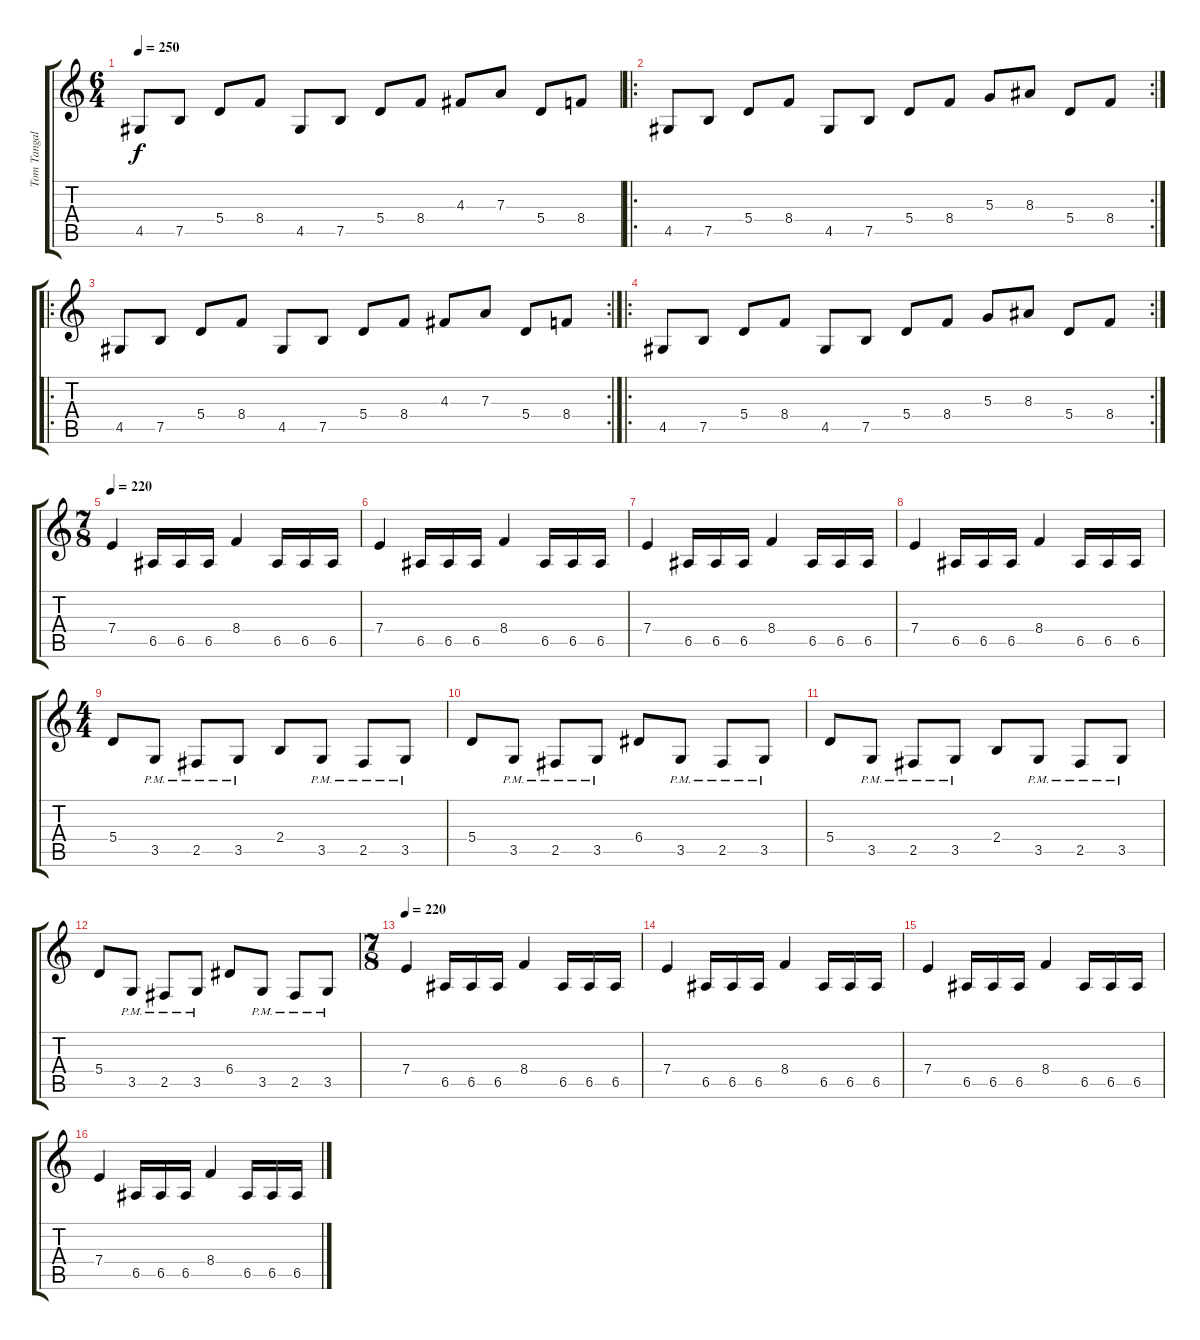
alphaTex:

\track ("Tom Tangalos" "Tom Tangal") {instrument distortionguitar}
\staff {score tabs}
\tuning (B3 Gb3 D3 A2 E2 B1) {hide}
\ts (6 4)
\tempo 250
\clef g2
\ks c
4.5.8{dy f} 7.5.8 5.4.8 8.4.8 4.5.8 7.5.8 5.4.8 8.4.8 4.3.8 7.3.8 5.4.8 8.4.8 |
\ro
\rc 2
4.5.8 7.5.8 5.4.8 8.4.8 4.5.8 7.5.8 5.4.8 8.4.8 5.3.8 8.3.8 5.4.8 8.4.8 |
\ro
\rc 2
4.5.8 7.5.8 5.4.8 8.4.8 4.5.8 7.5.8 5.4.8 8.4.8 4.3.8 7.3.8 5.4.8 8.4.8 |
\ro
\rc 2
4.5.8 7.5.8 5.4.8 8.4.8 4.5.8 7.5.8 5.4.8 8.4.8 5.3.8 8.3.8 5.4.8 8.4.8 |
\ts (7 8)
\tempo 220
7.4.4 6.5.16 6.5.16 6.5.16 8.4.4 6.5.16 6.5.16 6.5.16 |
7.4.4 6.5.16 6.5.16 6.5.16 8.4.4 6.5.16 6.5.16 6.5.16 |
7.4.4 6.5.16 6.5.16 6.5.16 8.4.4 6.5.16 6.5.16 6.5.16 |
7.4.4 6.5.16 6.5.16 6.5.16 8.4.4 6.5.16 6.5.16 6.5.16 |
\ts (4 4)
5.4.8 3.5{pm}.8 2.5{pm}.8 3.5{pm}.8 2.4.8 3.5{pm}.8 2.5{pm}.8 3.5{pm}.8 |
5.4.8 3.5{pm}.8 2.5{pm}.8 3.5{pm}.8 6.4.8 3.5{pm}.8 2.5{pm}.8 3.5{pm}.8 |
5.4.8 3.5{pm}.8 2.5{pm}.8 3.5{pm}.8 2.4.8 3.5{pm}.8 2.5{pm}.8 3.5{pm}.8 |
5.4.8 3.5{pm}.8 2.5{pm}.8 3.5{pm}.8 6.4.8 3.5{pm}.8 2.5{pm}.8 3.5{pm}.8 |
\ts (7 8)
\tempo 220
7.4.4 6.5.16 6.5.16 6.5.16 8.4.4 6.5.16 6.5.16 6.5.16 |
7.4.4 6.5.16 6.5.16 6.5.16 8.4.4 6.5.16 6.5.16 6.5.16 |
7.4.4 6.5.16 6.5.16 6.5.16 8.4.4 6.5.16 6.5.16 6.5.16 |
7.4.4 6.5.16 6.5.16 6.5.16 8.4.4 6.5.16 6.5.16 6.5.16
